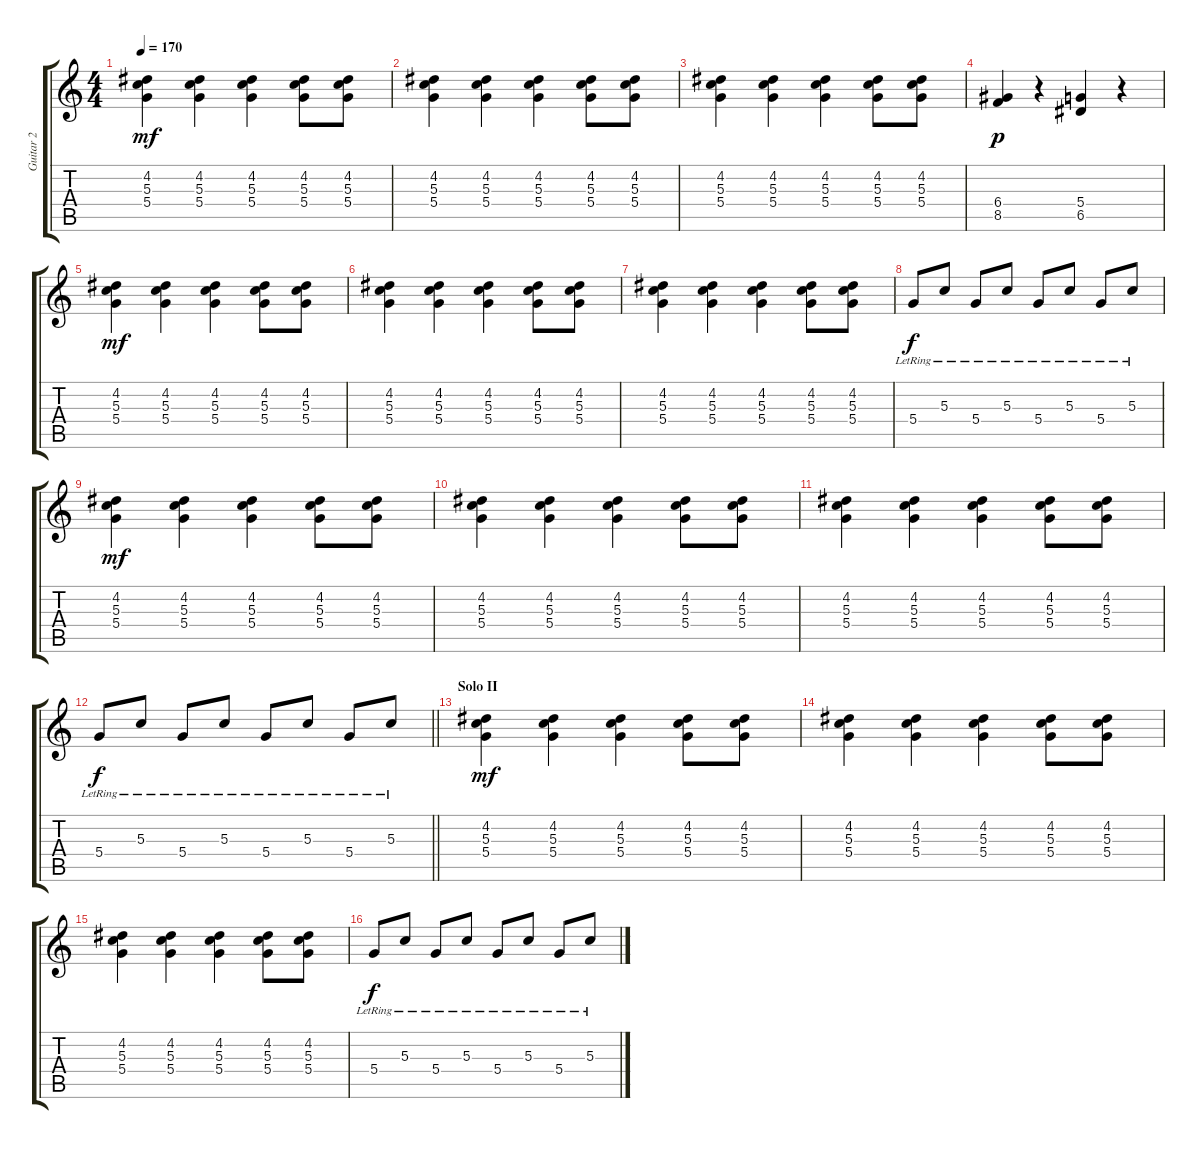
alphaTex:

\track ("Guitar 2" "Guitar 2") {instrument distortionguitar}
\staff {score tabs}
\tuning (E4 B3 G3 D3 A2 E2) {hide}
\ts (4 4)
\tempo 170
\clef g2
\ks c
(4.2 5.3 5.4).4{dy mf volume 12} (4.2 5.3 5.4).4 (4.2 5.3 5.4).4 (4.2 5.3 5.4).8 (4.2 5.3 5.4).8 |
(4.2 5.3 5.4).4 (4.2 5.3 5.4).4 (4.2 5.3 5.4).4 (4.2 5.3 5.4).8 (4.2 5.3 5.4).8 |
(4.2 5.3 5.4).4 (4.2 5.3 5.4).4 (4.2 5.3 5.4).4 (4.2 5.3 5.4).8 (4.2 5.3 5.4).8 |
(6.4 8.5).4{dy p} r.4 (5.4 6.5).4 r.4 |
(4.2 5.3 5.4).4{dy mf volume 12} (4.2 5.3 5.4).4 (4.2 5.3 5.4).4 (4.2 5.3 5.4).8 (4.2 5.3 5.4).8 |
(4.2 5.3 5.4).4 (4.2 5.3 5.4).4 (4.2 5.3 5.4).4 (4.2 5.3 5.4).8 (4.2 5.3 5.4).8 |
(4.2 5.3 5.4).4 (4.2 5.3 5.4).4 (4.2 5.3 5.4).4 (4.2 5.3 5.4).8 (4.2 5.3 5.4).8 |
5.4{lr}.8{dy f} 5.3{lr}.8 5.4{lr}.8 5.3{lr}.8 5.4{lr}.8 5.3{lr}.8 5.4{lr}.8 5.3{lr}.8 |
(4.2 5.3 5.4).4{dy mf volume 12} (4.2 5.3 5.4).4 (4.2 5.3 5.4).4 (4.2 5.3 5.4).8 (4.2 5.3 5.4).8 |
(4.2 5.3 5.4).4 (4.2 5.3 5.4).4 (4.2 5.3 5.4).4 (4.2 5.3 5.4).8 (4.2 5.3 5.4).8 |
(4.2 5.3 5.4).4 (4.2 5.3 5.4).4 (4.2 5.3 5.4).4 (4.2 5.3 5.4).8 (4.2 5.3 5.4).8 |
\barLineRight lightlight
5.4{lr}.8{dy f} 5.3{lr}.8 5.4{lr}.8 5.3{lr}.8 5.4{lr}.8 5.3{lr}.8 5.4{lr}.8 5.3{lr}.8 |
\section ("" "Solo II")
(4.2 5.3 5.4).4{dy mf volume 12} (4.2 5.3 5.4).4 (4.2 5.3 5.4).4 (4.2 5.3 5.4).8 (4.2 5.3 5.4).8 |
(4.2 5.3 5.4).4 (4.2 5.3 5.4).4 (4.2 5.3 5.4).4 (4.2 5.3 5.4).8 (4.2 5.3 5.4).8 |
(4.2 5.3 5.4).4 (4.2 5.3 5.4).4 (4.2 5.3 5.4).4 (4.2 5.3 5.4).8 (4.2 5.3 5.4).8 |
5.4{lr}.8{dy f} 5.3{lr}.8 5.4{lr}.8 5.3{lr}.8 5.4{lr}.8 5.3{lr}.8 5.4{lr}.8 5.3{lr}.8
